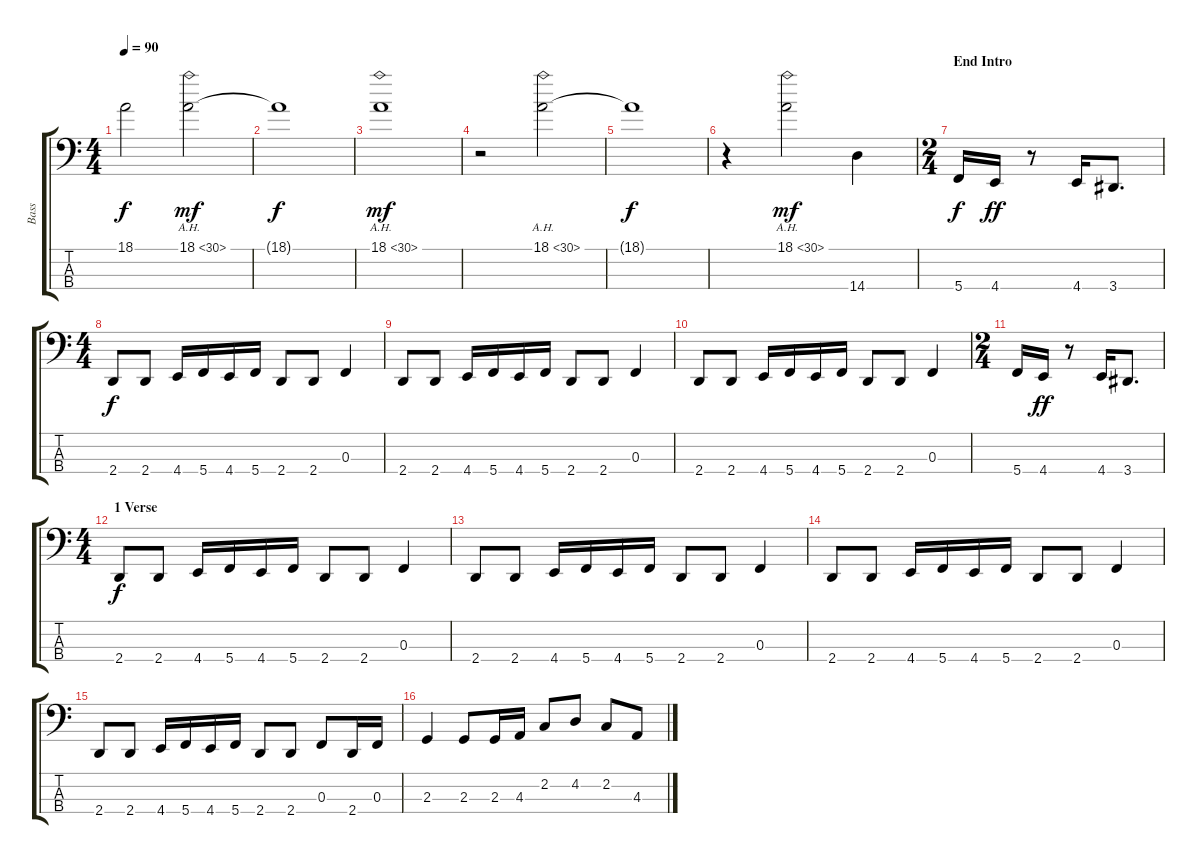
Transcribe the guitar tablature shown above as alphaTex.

\track ("Bass" "Bass") {instrument electricbasspick}
\staff {score tabs}
\tuning (Eb2 Bb1 F1 C1) {hide}
\ts (4 4)
\tempo 90
\clef f4
\ks c
18.1{t}.2{dy f} 18.1{ah 12}.2{dy mf} |
18.1{t}.1{dy f} |
18.1{ah 12}.1{dy mf} |
r.2 18.1{ah 12}.2 |
18.1{t}.1{dy f} |
r.4 18.1{ah 12}.2{dy mf} 14.4.4 |
\ts (2 4)
\section ("" "End Intro")
5.4.16{dy f} 4.4.16{dy ff} r.8 4.4.16 3.4.8{d} |
\ts (4 4)
2.4.8{dy f} 2.4.8 4.4.16 5.4.16 4.4.16 5.4.16 2.4.8 2.4.8 0.3.4 |
2.4.8 2.4.8 4.4.16 5.4.16 4.4.16 5.4.16 2.4.8 2.4.8 0.3.4 |
2.4.8 2.4.8 4.4.16 5.4.16 4.4.16 5.4.16 2.4.8 2.4.8 0.3.4 |
\ts (2 4)
5.4.16 4.4.16{dy ff} r.8 4.4.16 3.4.8{d} |
\ts (4 4)
\section ("" "1 Verse")
2.4.8{dy f} 2.4.8 4.4.16 5.4.16 4.4.16 5.4.16 2.4.8 2.4.8 0.3.4 |
2.4.8 2.4.8 4.4.16 5.4.16 4.4.16 5.4.16 2.4.8 2.4.8 0.3.4 |
2.4.8 2.4.8 4.4.16 5.4.16 4.4.16 5.4.16 2.4.8 2.4.8 0.3.4 |
2.4.8 2.4.8 4.4.16 5.4.16 4.4.16 5.4.16 2.4.8 2.4.8 0.3.8 2.4.16 0.3.16 |
2.3.4 2.3.8 2.3.16 4.3.16 2.2.8 4.2.8 2.2.8 4.3.8
